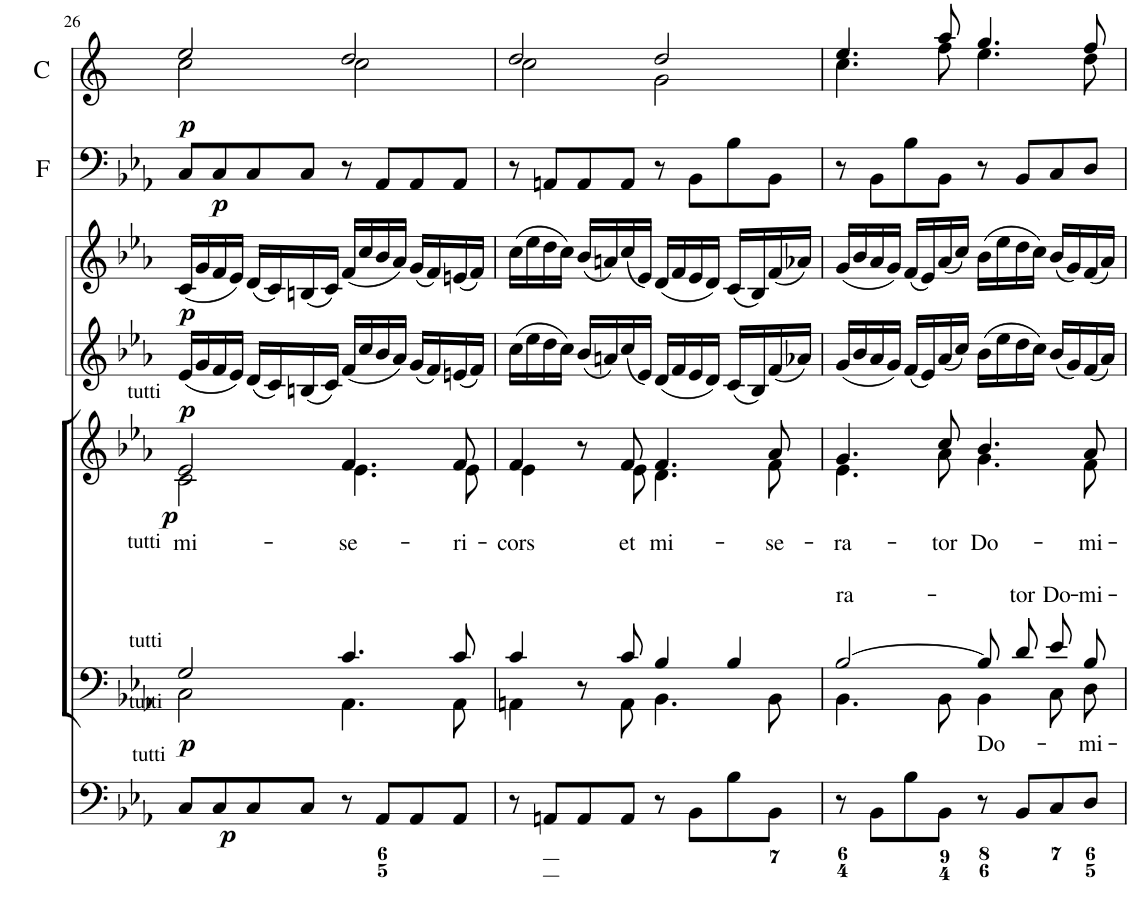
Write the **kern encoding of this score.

**kern	**dynam	**kern	**text	**dynam	**kern	**text	**dynam	**kern	**dynam	**kern	**dynam	**kern	**dynam	**kern	**dynam
*part7	*part7	*part6	*part6	*part6	*part5	*part5	*part5	*part4	*part4	*part3	*part3	*part2	*part2	*part1	*part1
*staff7	*staff7	*staff6	*staff6	*staff6	*staff5	*staff5	*staff5	*staff4	*staff4	*staff3	*staff3	*staff2	*staff2	*staff1	*staff1
*I"Organ	*	*I"Voice	*	*	*I"Voice	*	*	*I"Violin	*	*I"Violin	*	*I"Fagotti	*	*I"Corni in Eb	*
*	*	*	*	*	*	*	*	*I'Vln	*	*I'Vln	*	*I'F	*	*I'C	*
!!LO:PB:g=z
*clefF4	*	*clefF4	*	*	*clefG2	*	*	*clefG2	*	*clefG2	*	*clefF4	*	*clefG2	*
*	*	*	*	*	*	*	*	*	*	*	*	*	*	*Trd5c9	*
*k[b-e-a-]	*	*k[b-e-a-]	*	*	*k[b-e-a-]	*	*	*k[b-e-a-]	*	*k[b-e-a-]	*	*k[b-e-a-]	*	*k[]	*
*M4/4	*	*M4/4	*	*	*M4/4	*	*	*M4/4	*	*M4/4	*	*M4/4	*	*M4/4	*
*met(c)	*	*met(c)	*	*	*met(c)	*	*	*met(c)	*	*met(c)	*	*met(c)	*	*met(c)	*
=26	=26	=26	=26	=26	=26	=26	=26	=26	=26	=26	=26	=26	=26	=26	=26
*	*	*^	*	*	*^	*	*	*	*	*	*	*	*	*	*
!	!	!	!	!	!	!LO:TX:a:t=tutti	!	!	!	!	!	!	!	!	!	!	!
!	!	!	!	!	!	!LO:TX:b:t=tutti	!	!	!	!	!	!	!	!	!	!	!
!	!	!LO:TX:a:t=tutti	!	!	!	!	!	!	!	!	!	!	!	!	!	!	!
!	!	!LO:TX:a:t=tutti	!	!	!	!	!	!	!	!	!	!	!	!	!	!	!
!LO:TX:a:t=tutti	!	!	!	!	!	!	!	!	!	!	!	!	!	!	!	!	!
!	!	!	!	!	!LO:DY:b	!	!	!LO:LY:b	!LO:DY:b	!	!LO:DY:b	!	!LO:DY:b	!	!	!	!LO:DY:b
*	*	*	*	*	*	*	*	*	*	*	*	*	*	*	*	*^	*
8C/L	.	2G/	2C\	.	p	2e-/	2c\	mi-	p	(16e-/LL	p	(16c/LL	p	8C/L	.	2ee/	2cc\	p
.	.	.	.	.	.	.	.	.	.	16g/	.	16g/	.	.	.	.	.	.
!	!LO:DY:b	!	!	!	!	!	!	!	!	!	!	!	!	!	!LO:DY:b	!	!	!
8C/	p	.	.	.	.	.	.	.	.	16f/	.	16f/	.	8C/	p	.	.	.
.	.	.	.	.	.	.	.	.	.	16e-/JJ)	.	16e-/JJ)	.	.	.	.	.	.
8C/	.	.	.	.	.	.	.	.	.	(16d/LL	.	(16d/LL	.	8C/	.	.	.	.
.	.	.	.	.	.	.	.	.	.	16c/)	.	16c/)	.	.	.	.	.	.
8C/J	.	.	.	.	.	.	.	.	.	(16Bn/	.	(16Bn/	.	8C/J	.	.	.	.
.	.	.	.	.	.	.	.	.	.	16c/JJ)	.	16c/JJ)	.	.	.	.	.	.
!	!	!	!	!	!	!	!	!LO:LY:b	!	!	!	!	!	!	!	!	!	!
8r	.	4.c/	4.AA-\	.	.	4.f/	4.e-\	-se-	.	(16f/LL	.	(16f/LL	.	8r	.	2dd/	2cc\	.
.	.	.	.	.	.	.	.	.	.	16cc/	.	16cc/	.	.	.	.	.	.
8AA-/L	.	.	.	.	.	.	.	.	.	16b-/	.	16b-/	.	8AA-/L	.	.	.	.
.	.	.	.	.	.	.	.	.	.	16a-/JJ)	.	16a-/JJ)	.	.	.	.	.	.
8AA-/	.	.	.	.	.	.	.	.	.	(16g/LL	.	(16g/LL	.	8AA-/	.	.	.	.
.	.	.	.	.	.	.	.	.	.	16f/)	.	16f/)	.	.	.	.	.	.
!	!	!	!	!	!	!	!	!LO:LY:b	!	!	!	!	!	!	!	!	!	!
8AA-/J	.	8c/	8AA-\	.	.	8f/	8e-\	-ri-	.	(16en/	.	(16en/	.	8AA-/J	.	.	.	.
.	.	.	.	.	.	.	.	.	.	16f/JJ)	.	16f/JJ)	.	.	.	.	.	.
=27	=27	=27	=27	=27	=27	=27	=27	=27	=27	=27	=27	=27	=27	=27	=27	=27	=27	=27
!	!	!	!	!	!	!	!	!LO:LY:b	!	!	!	!	!	!	!	!	!	!
8r	.	4c/	4AAn\	.	.	4f/	4e-\	-cors	.	(16cc\LL	.	(16cc\LL	.	8r	.	2dd/	2cc\	.
.	.	.	.	.	.	.	.	.	.	16ee-\	.	16ee-\	.	.	.	.	.	.
8AAn/L	.	.	.	.	.	.	.	.	.	16dd\	.	16dd\	.	8AAn/L	.	.	.	.
.	.	.	.	.	.	.	.	.	.	16cc\JJ)	.	16cc\JJ)	.	.	.	.	.	.
8AA/	.	8r	8ryy	.	.	8r	8ryy	.	.	(16b-/LL	.	(16b-/LL	.	8AA/	.	.	.	.
.	.	.	.	.	.	.	.	.	.	16an/)	.	16an/)	.	.	.	.	.	.
!	!	!	!	!	!	!	!	!LO:LY:b	!	!	!	!	!	!	!	!	!	!
8AA/J	.	8c/	8AA\	.	.	8f/	8e-\	et	.	(16cc/	.	(16cc/	.	8AA/J	.	.	.	.
.	.	.	.	.	.	.	.	.	.	16e-/JJ)	.	16e-/JJ)	.	.	.	.	.	.
!	!	!	!	!	!	!	!	!LO:LY:b	!	!	!	!	!	!	!	!	!	!
8r	.	4B-/	4.BB-\	.	.	4.f/	4.d\	mi-	.	(16d/LL	.	(16d/LL	.	8r	.	2dd/	2g\	.
.	.	.	.	.	.	.	.	.	.	16f/	.	16f/	.	.	.	.	.	.
8BB-\L	.	.	.	.	.	.	.	.	.	16e-/	.	16e-/	.	8BB-\L	.	.	.	.
.	.	.	.	.	.	.	.	.	.	16d/JJ)	.	16d/JJ)	.	.	.	.	.	.
8B-\	.	4B-/	.	.	.	.	.	.	.	(16c/LL	.	(16c/LL	.	8B-\	.	.	.	.
.	.	.	.	.	.	.	.	.	.	16B-/)	.	16B-/)	.	.	.	.	.	.
!	!	!	!	!	!	!	!	!LO:LY:b	!	!	!	!	!	!	!	!	!	!
8BB-\J	.	.	8BB-\	.	.	8a-/	8f\	-se-	.	(16f/	.	(16f/	.	8BB-\J	.	.	.	.
.	.	.	.	.	.	.	.	.	.	16a-X/JJ)	.	16a-X/JJ)	.	.	.	.	.	.
=28	=28	=28	=28	=28	=28	=28	=28	=28	=28	=28	=28	=28	=28	=28	=28	=28	=28	=28
!	!	!	!	!LO:LY:a	!	!	!	!LO:LY:b	!	!	!	!	!	!	!	!	!	!
8r	.	[2B-/	4.BB-\	ra-	.	4.g/	4.e-\	-ra-	.	(16g/LL	.	(16g/LL	.	8r	.	4.ee/	4.cc\	.
.	.	.	.	.	.	.	.	.	.	16b-/	.	16b-/	.	.	.	.	.	.
8BB-\L	.	.	.	.	.	.	.	.	.	16a-/	.	16a-/	.	8BB-\L	.	.	.	.
.	.	.	.	.	.	.	.	.	.	16g/JJ)	.	16g/JJ)	.	.	.	.	.	.
8B-\	.	.	.	.	.	.	.	.	.	(16f/LL	.	(16f/LL	.	8B-\	.	.	.	.
.	.	.	.	.	.	.	.	.	.	16e-/)	.	16e-/)	.	.	.	.	.	.
!	!	!	!	!	!	!	!	!LO:LY:b	!	!	!	!	!	!	!	!	!	!
8BB-\J	.	.	8BB-\	.	.	8cc/	8a-\	-tor	.	(16a-/	.	(16a-/	.	8BB-\J	.	8aa/	8ff\	.
.	.	.	.	.	.	.	.	.	.	16cc/JJ)	.	16cc/JJ)	.	.	.	.	.	.
!	!	!	!	!LO:LY:b	!	!	!	!LO:LY:b	!	!	!	!	!	!	!	!	!	!
8r	.	8B-/L]	4BB-\	Do-	.	4.b-/	4.g\	Do-	.	(16b-\LL	.	(16b-\LL	.	8r	.	4.gg/	4.ee\	.
.	.	.	.	.	.	.	.	.	.	16ee-\	.	16ee-\	.	.	.	.	.	.
!	!	!	!	!LO:LY:a	!	!	!	!	!	!	!	!	!	!	!	!	!	!
8BB-/L	.	8d/J	.	-tor	.	.	.	.	.	16dd\	.	16dd\	.	8BB-/L	.	.	.	.
.	.	.	.	.	.	.	.	.	.	16cc\JJ)	.	16cc\JJ)	.	.	.	.	.	.
!	!	!	!	!LO:LY:a	!	!	!	!	!	!	!	!	!	!	!	!	!	!
8C/	.	8e-/L	8C\L	Do-	.	.	.	.	.	(16b-/LL	.	(16b-/LL	.	8C/	.	.	.	.
.	.	.	.	.	.	.	.	.	.	16g/)	.	16g/)	.	.	.	.	.	.
!	!	!	!	!LO:LY:a	!	!	!	!	!	!	!	!	!	!	!	!	!	!
!	!	!	!	!LO:LY:b	!	!	!	!LO:LY:b	!	!	!	!	!	!	!	!	!	!
8D/J	.	8B-/J	8D\J	-mi-	.	8a-/	8f\	-mi-	.	(16f/	.	(16f/	.	8D/J	.	8ff/	8dd\	.
.	.	.	.	.	.	.	.	.	.	16a-/JJ)	.	16a-/JJ)	.	.	.	.	.	.
*	*	*v	*v	*	*	*	*	*	*	*	*	*	*	*	*	*v	*v	*
*	*	*	*	*	*v	*v	*	*	*	*	*	*	*	*	*	*
=	=	=	=	=	=	=	=	=	=	=	=	=	=	=	=
*-	*-	*-	*-	*-	*-	*-	*-	*-	*-	*-	*-	*-	*-	*-	*-
